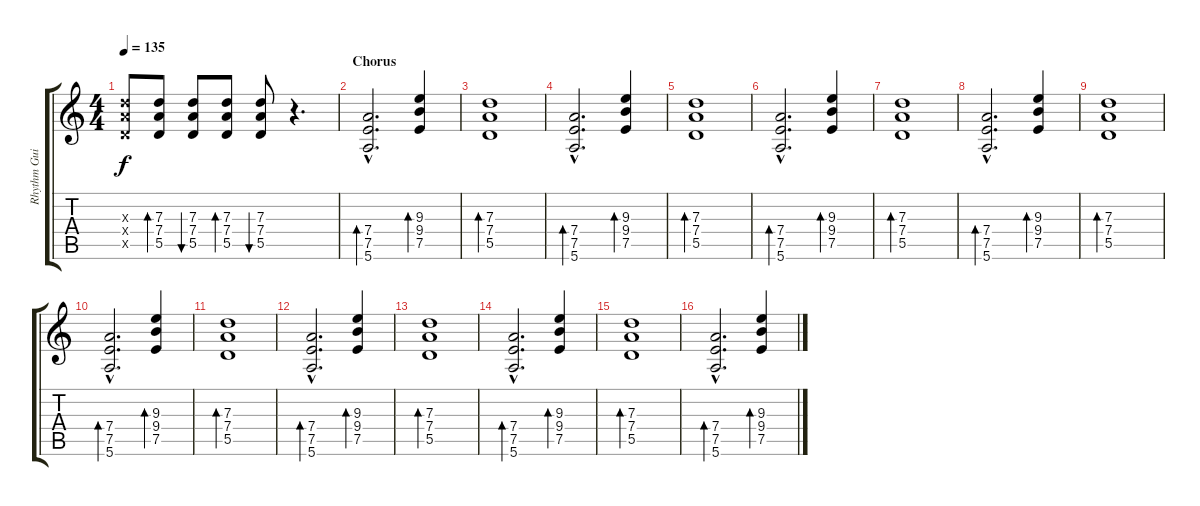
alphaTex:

\track ("Rhythm Guitar 2" "Rhythm Gui") {instrument electricguitarclean}
\staff {score tabs}
\tuning (E4 B3 G3 D3 A2 E2) {hide}
\ts (4 4)
\tempo 135
\clef g2
\ks c
(7.3{x} 7.4{x} 5.5{x}).8{dy f} (7.3 7.4 5.5).8{bd 120} (7.3 7.4 5.5).8{bu 120} (7.3 7.4 5.5).8{bd 120} (7.3 7.4 5.5).8{bu 120} r.4{d} |
\section ("" "Chorus")
(7.4{hac} 7.5{hac} 5.6{hac}).2{d bd 120} (9.3 9.4 7.5).4{bd 120} |
(7.3 7.4 5.5).1{bd 120} |
(7.4{hac} 7.5{hac} 5.6{hac}).2{d bd 120} (9.3 9.4 7.5).4{bd 120} |
(7.3 7.4 5.5).1{bd 120} |
(7.4{hac} 7.5{hac} 5.6{hac}).2{d bd 120} (9.3 9.4 7.5).4{bd 120} |
(7.3 7.4 5.5).1{bd 120} |
(7.4{hac} 7.5{hac} 5.6{hac}).2{d bd 120} (9.3 9.4 7.5).4{bd 120} |
(7.3 7.4 5.5).1{bd 120} |
(7.4{hac} 7.5{hac} 5.6{hac}).2{d bd 120} (9.3 9.4 7.5).4{bd 120} |
(7.3 7.4 5.5).1{bd 120} |
(7.4{hac} 7.5{hac} 5.6{hac}).2{d bd 120} (9.3 9.4 7.5).4{bd 120} |
(7.3 7.4 5.5).1{bd 120} |
(7.4{hac} 7.5{hac} 5.6{hac}).2{d bd 120} (9.3 9.4 7.5).4{bd 120} |
(7.3 7.4 5.5).1{bd 120} |
(7.4{hac} 7.5{hac} 5.6{hac}).2{d bd 120} (9.3 9.4 7.5).4{bd 120}
